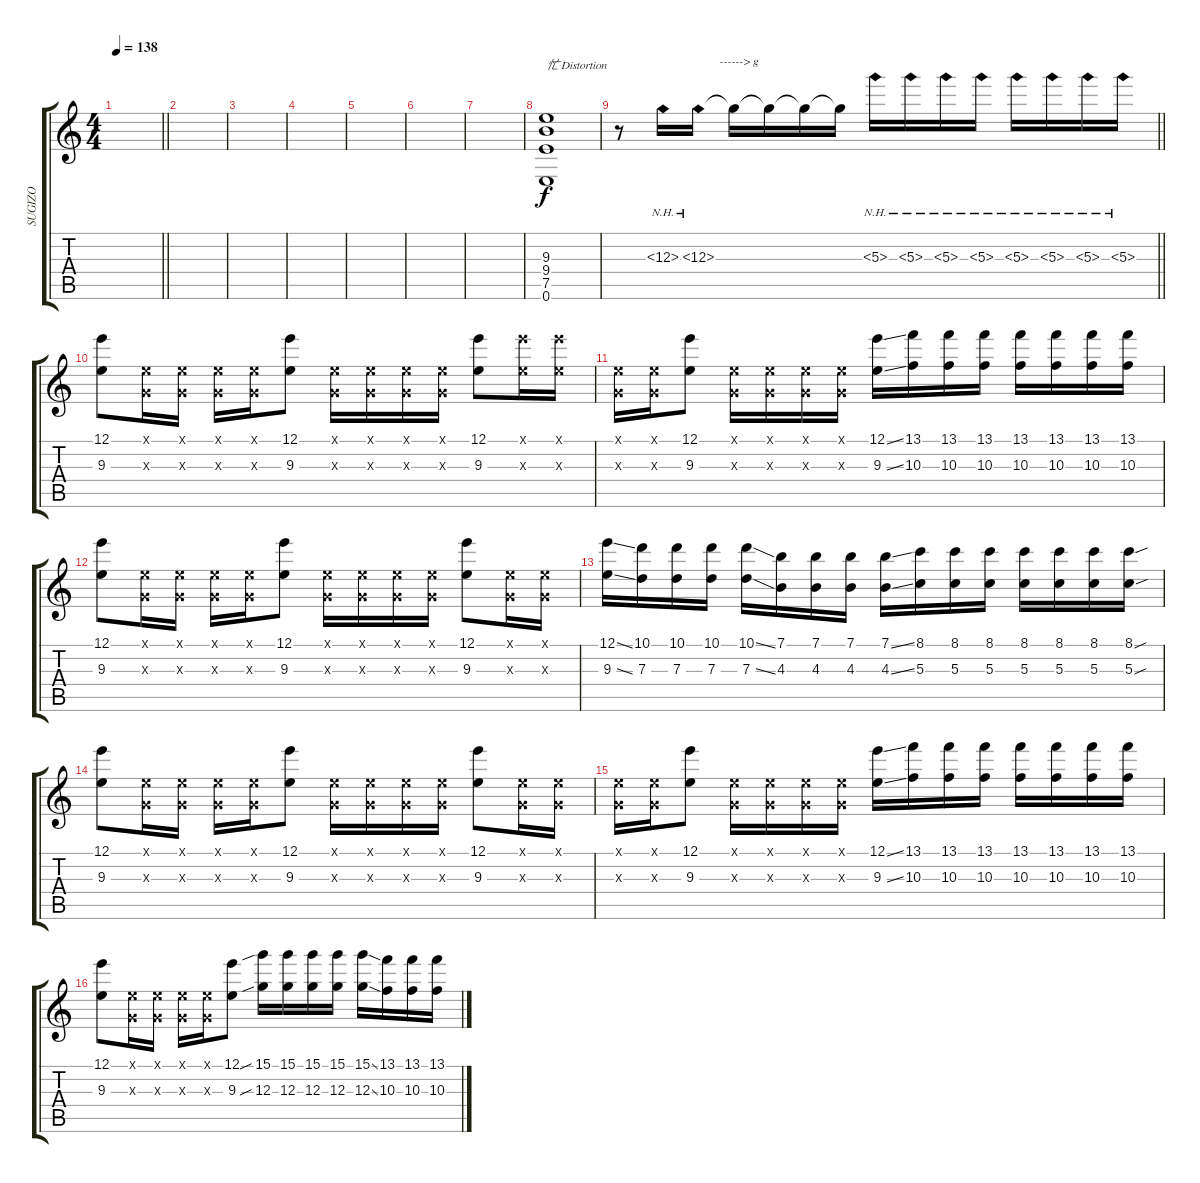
\track ("SUGIZO" "SUGIZO") {instrument distortionguitar}
\staff {score tabs}
\tuning (E4 B3 G3 D3 A2 E2) {hide}
\ts (4 4)
\tempo 138
\clef g2
\barLineRight lightlight
\ks c
|
|
|
|
|
|
|
(9.3 9.4 7.5 0.6).1{txt "忙 Distortion " balance 8 instrument distortionguitar} |
\barLineRight lightlight
r.8 12.3{nh}.16 12.3{nh}.16{txt "       ------> g"} 12.3{t}.16 12.3{t}.16 12.3{t}.16 12.3{t}.16 5.3{nh}.16 5.3{nh}.16 5.3{nh}.16 5.3{nh}.16 5.3{nh}.16 5.3{nh}.16 5.3{nh}.16 5.3{nh}.16 |
(12.1 9.3).8{balance 5} (0.1{x} 0.3{x}).16 (0.1{x} 0.3{x}).16 (0.1{x} 0.3{x}).16 (0.1{x} 0.3{x}).16 (12.1 9.3).8 (0.1{x} 0.3{x}).16 (0.1{x} 0.3{x}).16 (0.1{x} 0.3{x}).16 (0.1{x} 0.3{x}).16 (12.1 9.3).8 (12.1{x} 9.3{x}).16 (12.1{x} 9.3{x}).16 |
(0.1{x} 0.3{x}).16{balance 8} (0.1{x} 0.3{x}).16 (12.1 9.3).8 (0.1{x} 0.3{x}).16 (0.1{x} 0.3{x}).16 (0.1{x} 0.3{x}).16 (0.1{x} 0.3{x}).16 (12.1{ss} 9.3{ss}).16 (13.1 10.3).16 (13.1 10.3).16 (13.1 10.3).16 (13.1 10.3).16 (13.1 10.3).16 (13.1 10.3).16 (13.1 10.3).16 |
(12.1 9.3).8{balance 11} (0.1{x} 0.3{x}).16 (0.1{x} 0.3{x}).16 (0.1{x} 0.3{x}).16 (0.1{x} 0.3{x}).16 (12.1 9.3).8 (0.1{x} 0.3{x}).16 (0.1{x} 0.3{x}).16 (0.1{x} 0.3{x}).16 (0.1{x} 0.3{x}).16 (12.1 9.3).8 (0.1{x} 0.3{x}).16 (0.1{x} 0.3{x}).16 |
(12.1{ss} 9.3{ss}).16{balance 8} (10.1 7.3).16 (10.1 7.3).16 (10.1 7.3).16 (10.1{ss} 7.3{ss}).16 (7.1 4.3).16 (7.1 4.3).16 (7.1 4.3).16 (7.1{ss} 4.3{ss}).16 (8.1 5.3).16 (8.1 5.3).16 (8.1 5.3).16 (8.1 5.3).16 (8.1 5.3).16 (8.1 5.3).16 (8.1{sou} 5.3{sou}).16 |
(12.1 9.3).8{balance 5} (0.1{x} 0.3{x}).16 (0.1{x} 0.3{x}).16 (0.1{x} 0.3{x}).16 (0.1{x} 0.3{x}).16 (12.1 9.3).8 (0.1{x} 0.3{x}).16 (0.1{x} 0.3{x}).16 (0.1{x} 0.3{x}).16 (0.1{x} 0.3{x}).16 (12.1 9.3).8 (0.1{x} 0.3{x}).16 (0.1{x} 0.3{x}).16 |
(0.1{x} 0.3{x}).16{balance 8} (0.1{x} 0.3{x}).16 (12.1 9.3).8 (0.1{x} 0.3{x}).16 (0.1{x} 0.3{x}).16 (0.1{x} 0.3{x}).16 (0.1{x} 0.3{x}).16 (12.1{ss} 9.3{ss}).16 (13.1 10.3).16 (13.1 10.3).16 (13.1 10.3).16 (13.1 10.3).16 (13.1 10.3).16 (13.1 10.3).16 (13.1 10.3).16 |
(12.1 9.3).8{balance 11} (0.1{x} 0.3{x}).16 (0.1{x} 0.3{x}).16 (0.1{x} 0.3{x}).16 (0.1{x} 0.3{x}).16 (12.1 9.3).8 (15.1{sib} 12.3{sib}).16 (15.1 12.3).16 (15.1 12.3).16 (15.1 12.3).16 (15.1{ss} 12.3{ss}).16 (13.1 10.3).16 (13.1 10.3).16 (13.1 10.3).16
